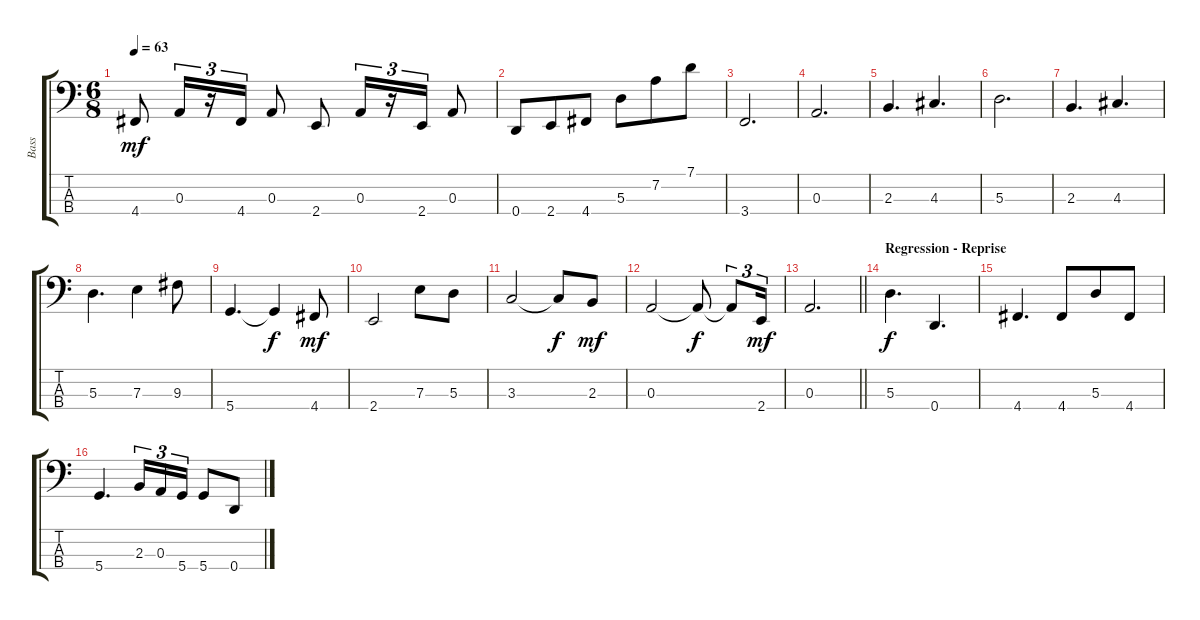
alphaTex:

\track ("Bass" "Bass") {instrument acousticbass}
\staff {score tabs}
\tuning (G2 D2 A1 D1) {hide}
\ts (6 8)
\tempo 63
\clef f4
\ks c
4.4.8{dy mf} 0.3.16{tu (3 2)} r.16{tu (3 2)} 4.4.16{tu (3 2)} 0.3.8 2.4.8 0.3.16{tu (3 2)} r.16{tu (3 2)} 2.4.16{tu (3 2)} 0.3.8 |
0.4.8 2.4.8 4.4.8 5.3.8 7.2.8 7.1.8 |
3.4.2{d} |
0.3.2{d} |
2.3.4{d} 4.3.4{d} |
5.3.2{d} |
2.3.4{d} 4.3.4{d} |
5.3.4{d} 7.3.4 9.3.8 |
5.4.4{d} 5.4{t}.4{dy f} 4.4.8{dy mf} |
2.4.2 7.3.8 5.3.8 |
3.3.2 3.3{t}.8{dy f} 2.3.8{dy mf} |
0.3.2 0.3{t}.8{dy f} 0.3{t}.8{tu (3 2)} 2.4.16{tu (3 2) dy mf} |
\barLineRight lightlight
0.3.2{d} |
\section ("" "Regression - Reprise")
5.3.4{d dy f} 0.4.4{d} |
4.4.4{d} 4.4.8 5.3.8 4.4.8 |
5.4.4{d} 2.3.16{tu (3 2)} 0.3.16{tu (3 2)} 5.4.16{tu (3 2)} 5.4.8 0.4.8
